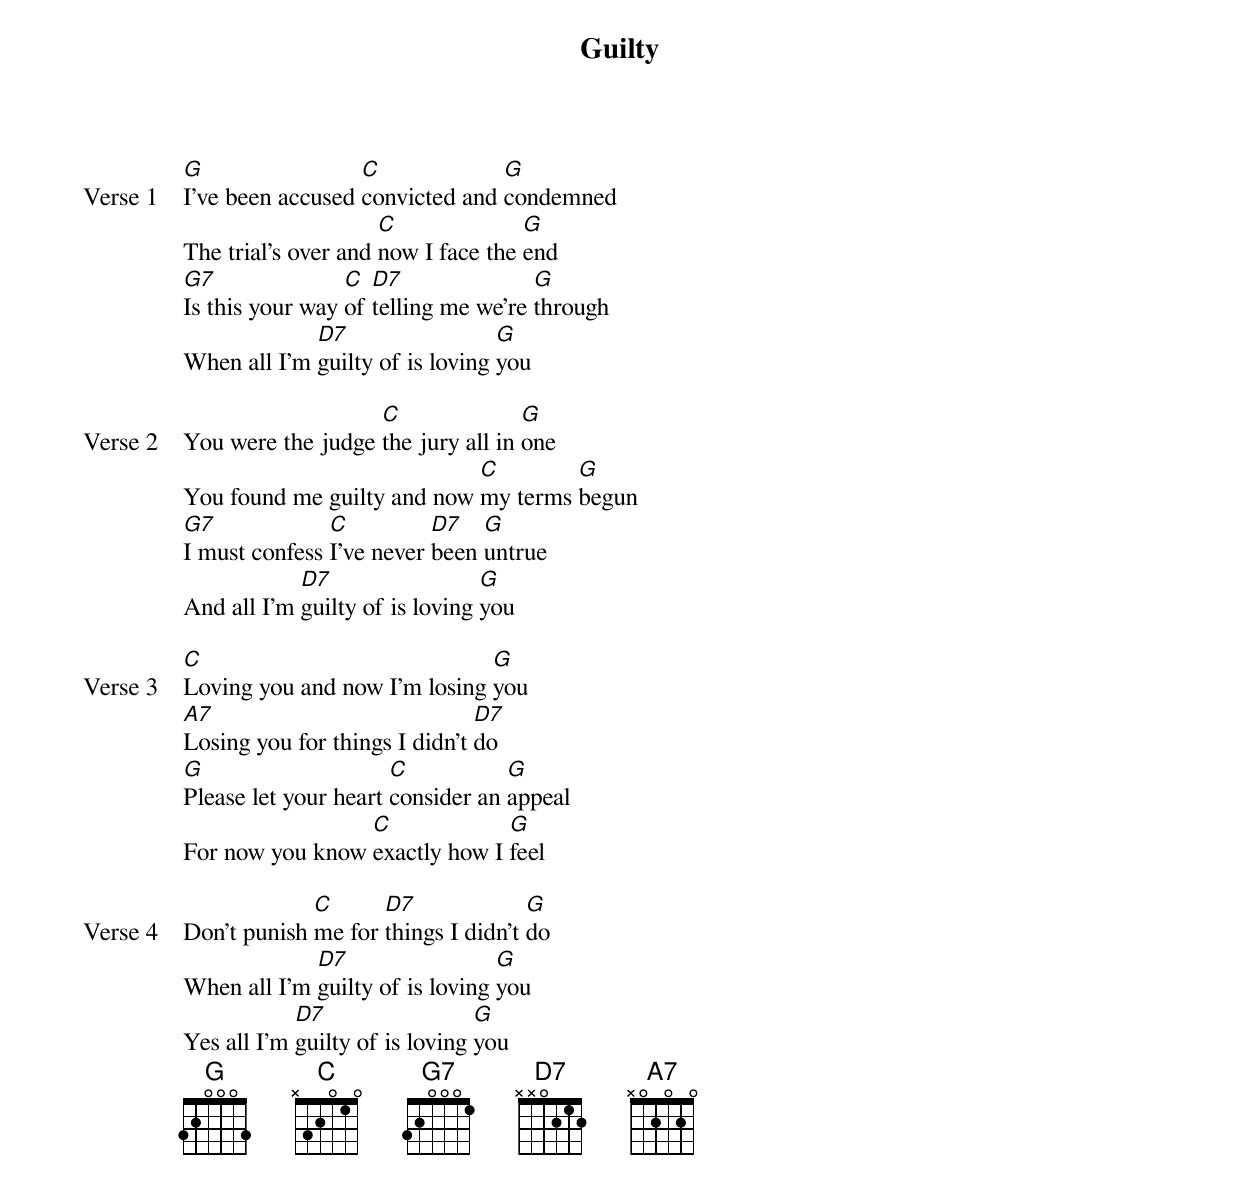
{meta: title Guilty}
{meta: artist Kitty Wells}
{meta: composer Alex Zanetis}

{start_of_verse: Verse 1}
[G]I've been accused [C]convicted and [G]condemned
The trial's over and [C]now I face the [G]end
[G7]Is this your way [C]of [D7]telling me we're [G]through
When all I'm [D7]guilty of is loving [G]you
{end_of_verse}

{start_of_verse: Verse 2}
You were the judge [C]the jury all in [G]one
You found me guilty and now [C]my terms [G]begun
[G7]I must confess [C]I've never [D7]been [G]untrue
And all I'm [D7]guilty of is loving [G]you
{end_of_verse}

{start_of_verse: Verse 3}
[C]Loving you and now I'm losing [G]you
[A7]Losing you for things I didn't [D7]do
[G]Please let your heart [C]consider an [G]appeal
For now you know [C]exactly how I [G]feel
{end_of_verse}

{start_of_verse: Verse 4}
Don't punish [C]me for [D7]things I didn't [G]do
When all I'm [D7]guilty of is loving [G]you
Yes all I'm [D7]guilty of is loving [G]you
{end_of_verse}
